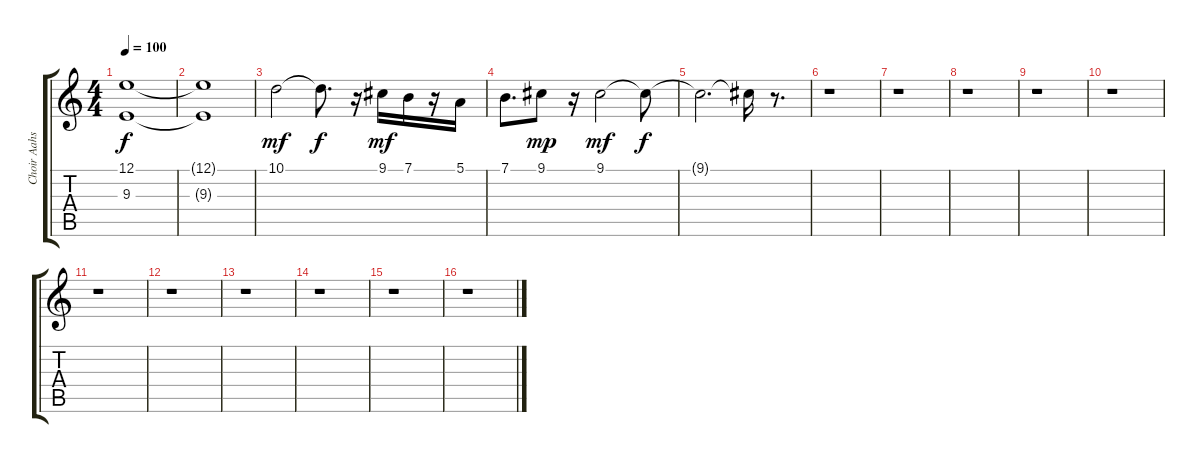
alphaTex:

\track ("Choir Aahs" "Choir Aahs") {instrument choiraahs}
\staff {score tabs}
\tuning (E4 B3 G3 D3 A2 E2) {hide}
\ts (4 4)
\tempo 100
\clef g2
\ks c
(12.1{t} 9.3{t}).1{dy f} |
(12.1{t} 9.3{t}).1 |
10.1.2{dy mf} 10.1{t}.8{d dy f} r.16 9.1.16{dy mf} 7.1.16 r.16 5.1.16 |
7.1.8{d} 9.1.8{dy mp} r.16 9.1.2{dy mf} 9.1{t}.8{dy f} |
9.1{t}.2{d} 9.1{t}.16 r.8{d} |
r.1 |
r.1 |
r.1 |
r.1 |
r.1 |
r.1 |
r.1 |
r.1 |
r.1 |
r.1 |
r.1
